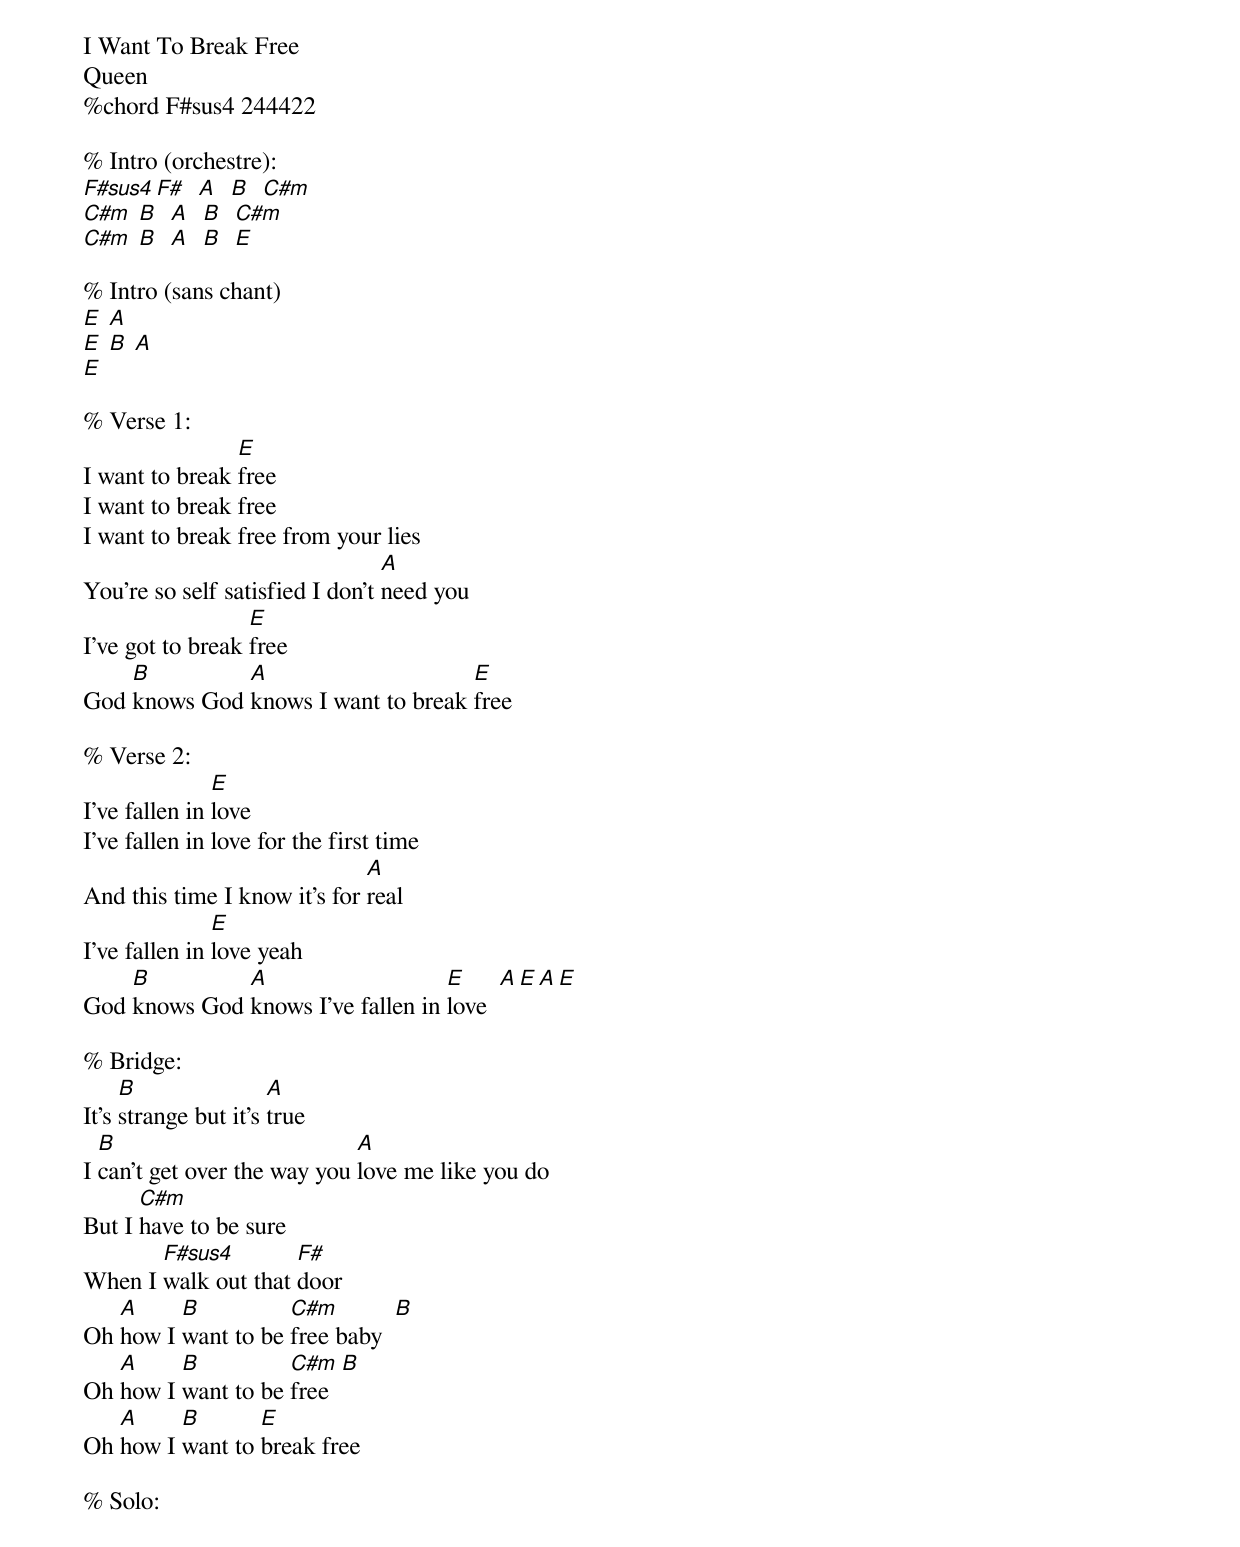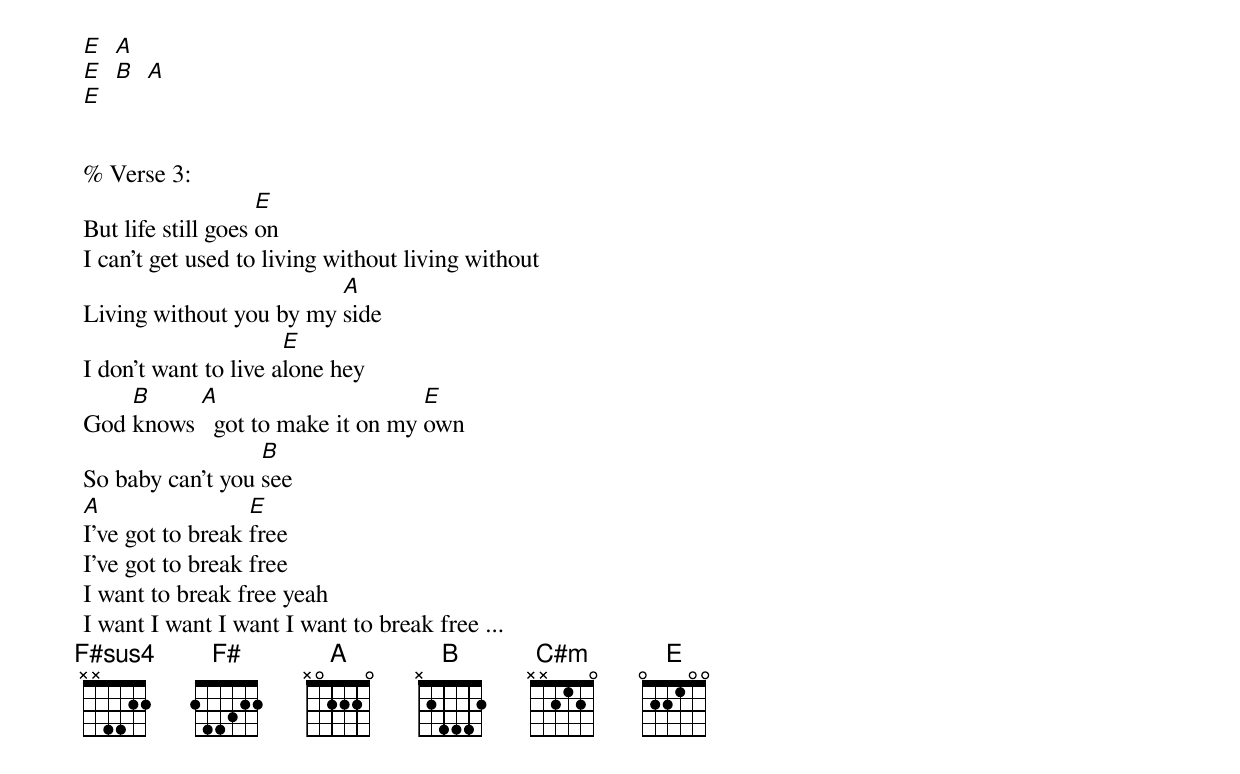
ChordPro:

I Want To Break Free
Queen
%chord F#sus4 244422

% Intro (orchestre):
[F#sus4][F#]  [A]  [B]  [C#m]
[C#m] [B]  [A]  [B]  [C#m]
[C#m] [B]  [A]  [B]  [E]

% Intro (sans chant)
[E] [A]
[E] [B] [A]
[E]

% Verse 1:
I want to break [E]free
I want to break free
I want to break free from your lies
You're so self satisfied I don't [A]need you
I've got to break [E]free
God [B]knows God [A]knows I want to break [E]free

% Verse 2:
I've fallen in [E]love
I've fallen in love for the first time
And this time I know it's for [A]real
I've fallen in [E]love yeah
God [B]knows God [A]knows I've fallen in [E]love  [A][E][A][E]

% Bridge:
It's [B]strange but it's [A]true
I [B]can't get over the way you [A]love me like you do
But I [C#m]have to be sure
When I [F#sus4]walk out that [F#]door
Oh [A]how I [B]want to be [C#m]free baby  [B]
Oh [A]how I [B]want to be [C#m]free  [B]
Oh [A]how I [B]want to [E]break free

% Solo:
[E]  [A]
[E]  [B]  [A]
[E]


% Verse 3:
But life still goes [E]on
I can't get used to living without living without
Living without you by my [A]side
I don't want to live a[E]lone hey
God [B]knows [A]  got to make it on my [E]own
So baby can't you [B]see
[A]I've got to break [E]free
I've got to break free
I want to break free yeah
I want I want I want I want to break free ...
